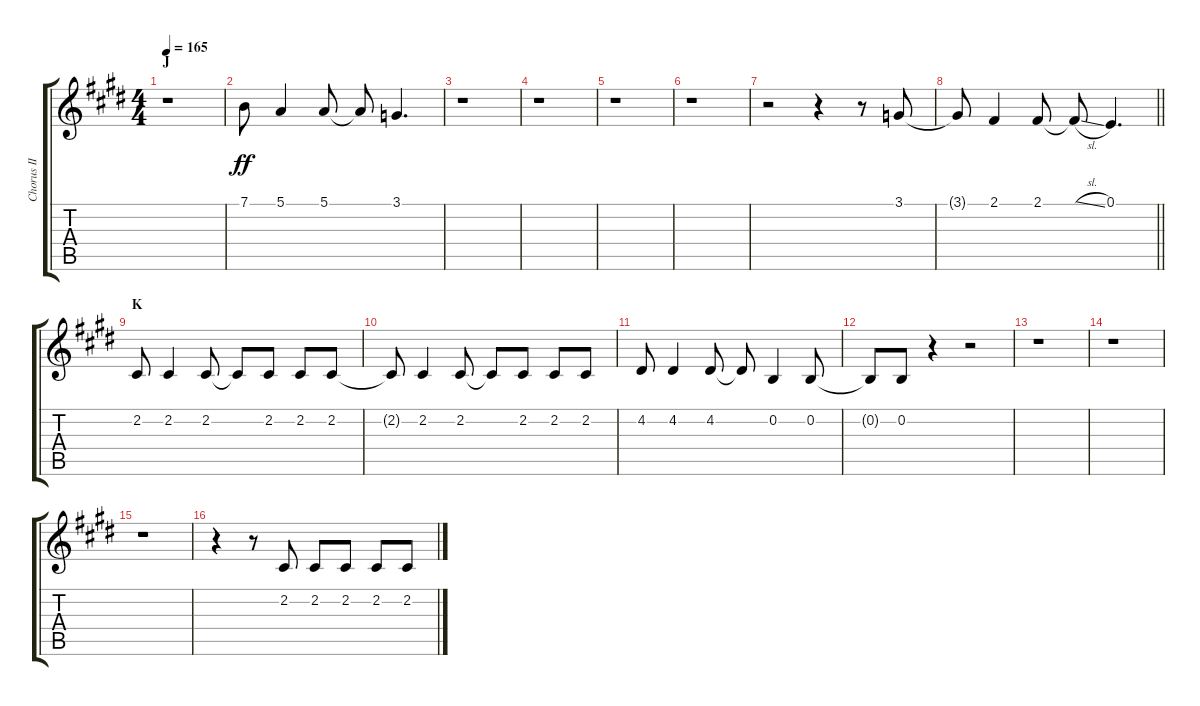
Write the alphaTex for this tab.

\track ("Chorus II" "Chorus II") {instrument voiceoohs}
\staff {score tabs}
\tuning (E4 B3 G3 D3 A2 E2) {hide}
\ts (4 4)
\section ("" "J")
\tempo 165
\clef g2
\ks e
r.1{dy ff} |
7.1.8 5.1.4 5.1.8 5.1{t}.8 3.1.4{d} |
r.1 |
r.1 |
r.1 |
r.1 |
r.2 r.4 r.8 3.1.8 |
\barLineRight lightlight
3.1{t}.8 2.1.4 2.1.8 2.1{sl t}.8 0.1.4{d} |
\section ("" "K")
2.2.8 2.2.4 2.2.8 2.2{t}.8 2.2.8 2.2.8 2.2.8 |
2.2{t}.8 2.2.4 2.2.8 2.2{t}.8 2.2.8 2.2.8 2.2.8 |
4.2.8 4.2.4 4.2.8 4.2{t}.8 0.2.4 0.2.8 |
0.2{t}.8 0.2.8 r.4 r.2 |
r.1 |
r.1 |
r.1 |
r.4 r.8 2.2.8 2.2.8 2.2.8 2.2.8 2.2.8
